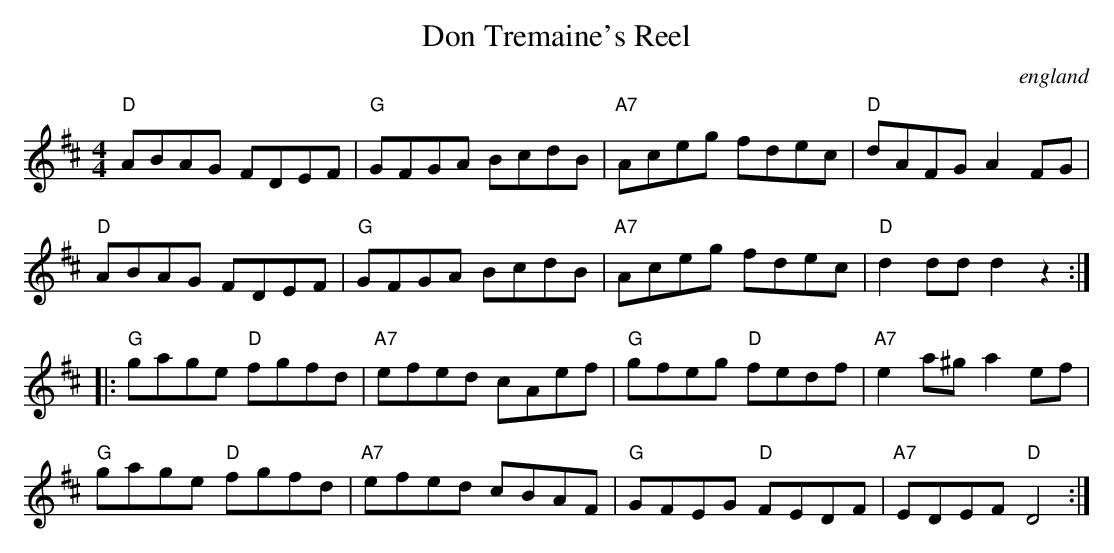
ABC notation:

X:1
T:Don Tremaine's Reel
O:england
M:4/4
L:1/4
K:D
"D"A/2B/2A/2G/2 F/2D/2E/2F/2|"G"G/2F/2G/2A/2 B/2c/2d/2B/2|\
"A7"A/2c/2e/2g/2 f/2d/2e/2c/2|"D"d/2A/2F/2G/2 AF/2G/2|
"D"A/2B/2A/2G/2 F/2D/2E/2F/2|"G"G/2F/2G/2A/2 B/2c/2d/2B/2|\
"A7"A/2c/2e/2g/2 f/2d/2e/2c/2|"D"dd/2d/2 dz::
"G"g/2a/2g/2e/2 "D"f/2g/2f/2d/2|"A7"e/2f/2e/2d/2 c/2A/2e/2f/2|\
"G"g/2f/2e/2g/2 "D"f/2e/2d/2f/2|"A7"ea/2^g/2 ae/2f/2|
"G"g/2a/2g/2e/2 "D"f/2g/2f/2d/2|"A7"e/2f/2e/2d/2 c/2B/2A/2F/2|\
"G"G/2F/2E/2G/2 "D"F/2E/2D/2F/2|"A7"E/2D/2E/2F/2 "D"D2:|
